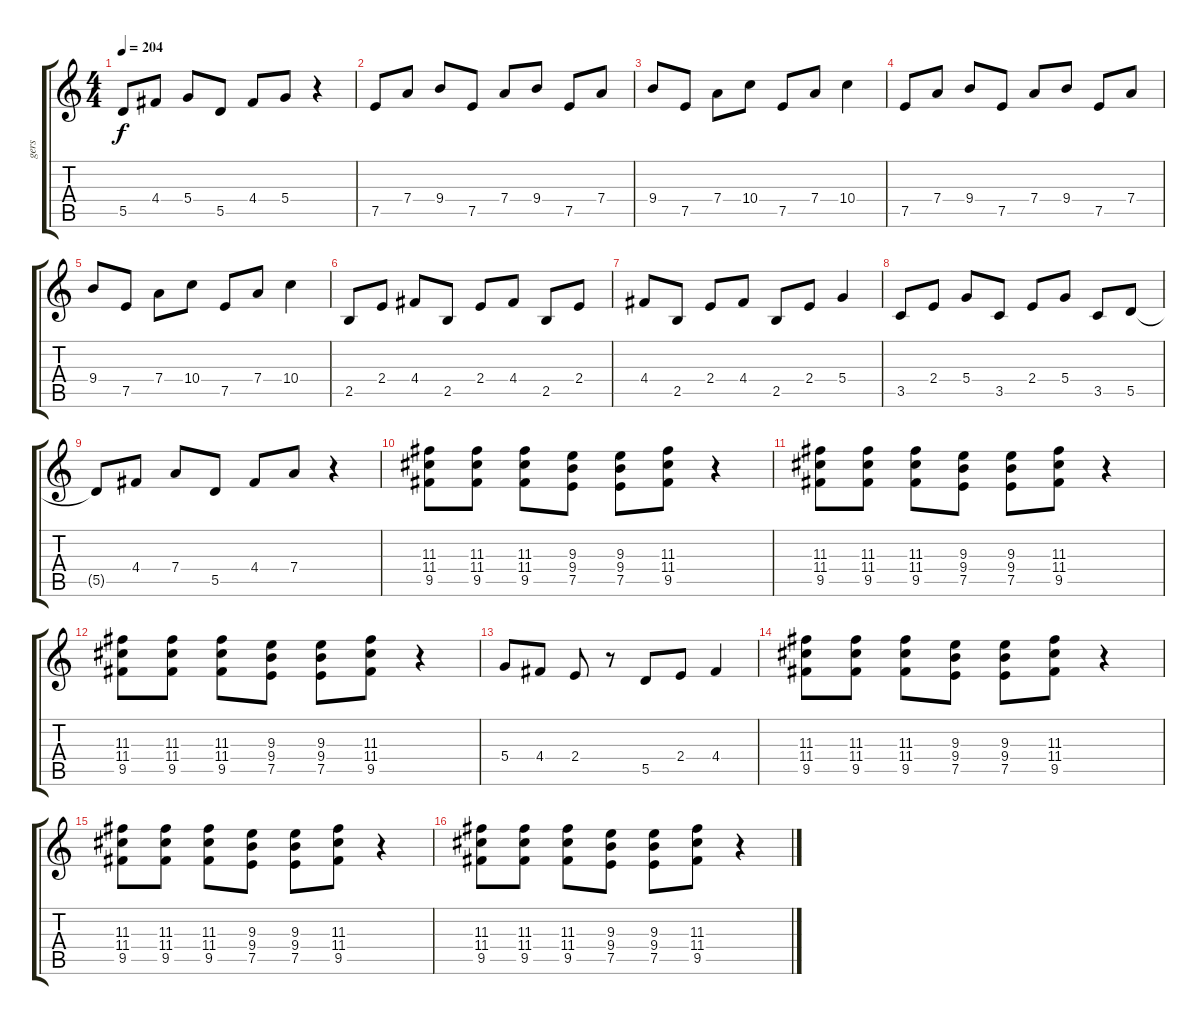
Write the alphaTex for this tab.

\track ("gers" "gers") {instrument distortionguitar}
\staff {score tabs}
\tuning (E4 B3 G3 D3 A2 E2) {hide}
\ts (4 4)
\tempo 204
\clef g2
\ks c
5.5{t}.8{dy f} 4.4.8 5.4.8 5.5.8 4.4.8 5.4.8 r.4 |
7.5.8 7.4.8 9.4.8 7.5.8 7.4.8 9.4.8 7.5.8 7.4.8 |
9.4.8 7.5.8 7.4.8 10.4.8 7.5.8 7.4.8 10.4.4 |
7.5.8 7.4.8 9.4.8 7.5.8 7.4.8 9.4.8 7.5.8 7.4.8 |
9.4.8 7.5.8 7.4.8 10.4.8 7.5.8 7.4.8 10.4.4 |
2.5.8 2.4.8 4.4.8 2.5.8 2.4.8 4.4.8 2.5.8 2.4.8 |
4.4.8 2.5.8 2.4.8 4.4.8 2.5.8 2.4.8 5.4.4 |
3.5.8 2.4.8 5.4.8 3.5.8 2.4.8 5.4.8 3.5.8 5.5.8 |
5.5{t}.8 4.4.8 7.4.8 5.5.8 4.4.8 7.4.8 r.4 |
(11.3 11.4 9.5).8{volume 14 instrument distortionguitar} (11.3 11.4 9.5).8 (11.3 11.4 9.5).8 (9.3 9.4 7.5).8 (9.3 9.4 7.5).8 (11.3 11.4 9.5).8 r.4 |
(11.3 11.4 9.5).8 (11.3 11.4 9.5).8 (11.3 11.4 9.5).8 (9.3 9.4 7.5).8 (9.3 9.4 7.5).8 (11.3 11.4 9.5).8 r.4 |
(11.3 11.4 9.5).8 (11.3 11.4 9.5).8 (11.3 11.4 9.5).8 (9.3 9.4 7.5).8 (9.3 9.4 7.5).8 (11.3 11.4 9.5).8 r.4 |
5.4.8 4.4.8 2.4.8 r.8 5.5.8 2.4.8 4.4.4 |
(11.3 11.4 9.5).8 (11.3 11.4 9.5).8 (11.3 11.4 9.5).8 (9.3 9.4 7.5).8 (9.3 9.4 7.5).8 (11.3 11.4 9.5).8 r.4 |
(11.3 11.4 9.5).8 (11.3 11.4 9.5).8 (11.3 11.4 9.5).8 (9.3 9.4 7.5).8 (9.3 9.4 7.5).8 (11.3 11.4 9.5).8 r.4 |
(11.3 11.4 9.5).8 (11.3 11.4 9.5).8 (11.3 11.4 9.5).8 (9.3 9.4 7.5).8 (9.3 9.4 7.5).8 (11.3 11.4 9.5).8 r.4
